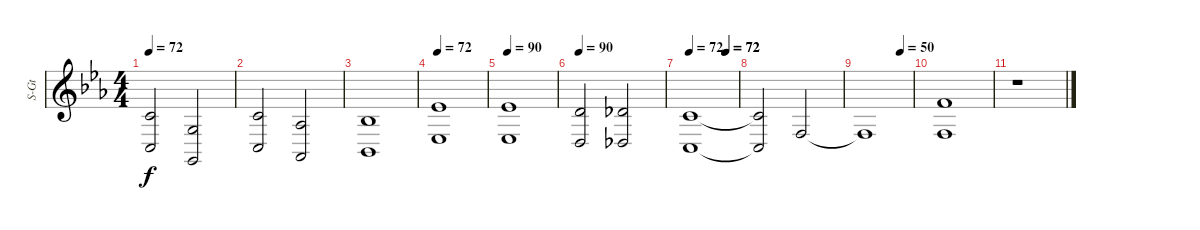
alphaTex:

\bracketExtendMode groupsimilarinstruments
\otherSystemsTrackNameOrientation horizontal
\track ("Piano (LH)" "S-Gt") {instrument acousticgrandpiano}
\staff {score}
\tuning (F2 C2 F1 C1 F0 C0)
\displaytranspose 12
\ts (4 4)
\tempo 72
\clef g2
\ks eb
(12.2{acc forcenatural} 12.4{acc forcenatural}).2{dy f} (14.3{acc forcenatural} 14.5{acc forcenatural}).2 |
(12.2{acc forcenatural} 12.4{acc forcenatural}).2{bd 120} (15.3{acc b} 15.5{acc b}).2{bd 120} |
(10.2{acc b} 10.4{acc b}).1{bd 120} |
\tempo 72
(10.1{acc b} 10.3{acc b}).1 |
\tempo 90
(10.1{acc b} 10.3{acc b}).1 |
\tempo 90
(9.1{acc forcenatural} 9.3{acc forcenatural}).2{bd 120} (8.1{acc b} 8.3{acc b}).2 |
\tempo 72
\tempo (72 0.7499)
\tempo (72 0.75)
(7.1{acc forcenatural} 7.3{acc forcenatural}).1{bd 120} |
(7.1{t acc forcenatural} 7.3{t acc forcenatural}).2 5.2{acc forcenatural}.2 |
\tempo (50 0.75)
5.2{t acc forcenatural}.1 |
(12.1{acc forcenatural} 12.3{acc forcenatural}).1{bd 120} |
r.1
